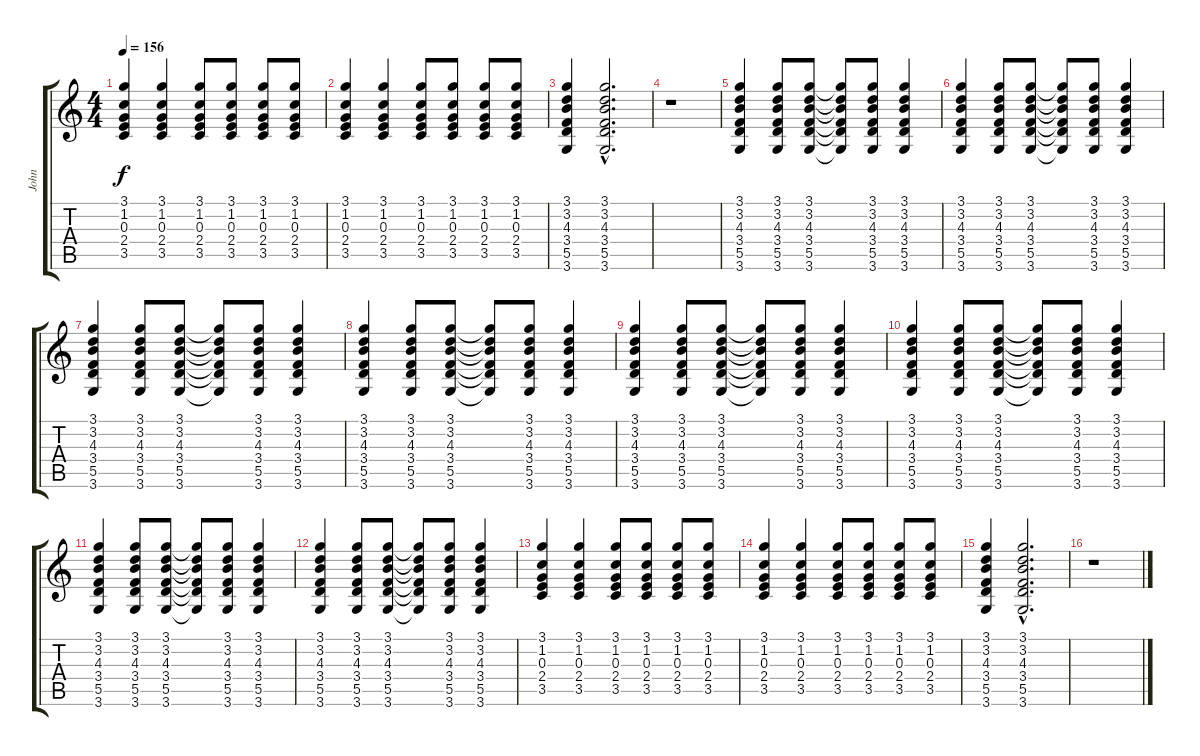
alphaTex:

\track ("John" "John") {instrument overdrivenguitar}
\staff {score tabs}
\tuning (E4 B3 G3 D3 A2 E2) {hide}
\ts (4 4)
\tempo 156
\clef g2
\ks c
(3.1 1.2 0.3 2.4 3.5).4{dy f} (3.1 1.2 0.3 2.4 3.5).4 (3.1 1.2 0.3 2.4 3.5).8 (3.1 1.2 0.3 2.4 3.5).8 (3.1 1.2 0.3 2.4 3.5).8 (3.1 1.2 0.3 2.4 3.5).8 |
(3.1 1.2 0.3 2.4 3.5).4 (3.1 1.2 0.3 2.4 3.5).4 (3.1 1.2 0.3 2.4 3.5).8 (3.1 1.2 0.3 2.4 3.5).8 (3.1 1.2 0.3 2.4 3.5).8 (3.1 1.2 0.3 2.4 3.5).8 |
(3.1 3.2 4.3 3.4 5.5 3.6).4 (3.1{hac} 3.2{hac} 4.3{hac} 3.4{hac} 5.5{hac} 3.6{hac}).2{d} |
r.1 |
(3.1 3.2 4.3 3.4 5.5 3.6).4 (3.1 3.2 4.3 3.4 5.5 3.6).8 (3.1 3.2 4.3 3.4 5.5 3.6).8 (3.1{t} 3.2{t} 4.3{t} 3.4{t} 5.5{t} 3.6{t}).8 (3.1 3.2 4.3 3.4 5.5 3.6).8 (3.1 3.2 4.3 3.4 5.5 3.6).4 |
(3.1 3.2 4.3 3.4 5.5 3.6).4 (3.1 3.2 4.3 3.4 5.5 3.6).8 (3.1 3.2 4.3 3.4 5.5 3.6).8 (3.1{t} 3.2{t} 4.3{t} 3.4{t} 5.5{t} 3.6{t}).8 (3.1 3.2 4.3 3.4 5.5 3.6).8 (3.1 3.2 4.3 3.4 5.5 3.6).4 |
(3.1 3.2 4.3 3.4 5.5 3.6).4 (3.1 3.2 4.3 3.4 5.5 3.6).8 (3.1 3.2 4.3 3.4 5.5 3.6).8 (3.1{t} 3.2{t} 4.3{t} 3.4{t} 5.5{t} 3.6{t}).8 (3.1 3.2 4.3 3.4 5.5 3.6).8 (3.1 3.2 4.3 3.4 5.5 3.6).4 |
(3.1 3.2 4.3 3.4 5.5 3.6).4 (3.1 3.2 4.3 3.4 5.5 3.6).8 (3.1 3.2 4.3 3.4 5.5 3.6).8 (3.1{t} 3.2{t} 4.3{t} 3.4{t} 5.5{t} 3.6{t}).8 (3.1 3.2 4.3 3.4 5.5 3.6).8 (3.1 3.2 4.3 3.4 5.5 3.6).4 |
(3.1 3.2 4.3 3.4 5.5 3.6).4 (3.1 3.2 4.3 3.4 5.5 3.6).8 (3.1 3.2 4.3 3.4 5.5 3.6).8 (3.1{t} 3.2{t} 4.3{t} 3.4{t} 5.5{t} 3.6{t}).8 (3.1 3.2 4.3 3.4 5.5 3.6).8 (3.1 3.2 4.3 3.4 5.5 3.6).4 |
(3.1 3.2 4.3 3.4 5.5 3.6).4 (3.1 3.2 4.3 3.4 5.5 3.6).8 (3.1 3.2 4.3 3.4 5.5 3.6).8 (3.1{t} 3.2{t} 4.3{t} 3.4{t} 5.5{t} 3.6{t}).8 (3.1 3.2 4.3 3.4 5.5 3.6).8 (3.1 3.2 4.3 3.4 5.5 3.6).4 |
(3.1 3.2 4.3 3.4 5.5 3.6).4 (3.1 3.2 4.3 3.4 5.5 3.6).8 (3.1 3.2 4.3 3.4 5.5 3.6).8 (3.1{t} 3.2{t} 4.3{t} 3.4{t} 5.5{t} 3.6{t}).8 (3.1 3.2 4.3 3.4 5.5 3.6).8 (3.1 3.2 4.3 3.4 5.5 3.6).4 |
(3.1 3.2 4.3 3.4 5.5 3.6).4 (3.1 3.2 4.3 3.4 5.5 3.6).8 (3.1 3.2 4.3 3.4 5.5 3.6).8 (3.1{t} 3.2{t} 4.3{t} 3.4{t} 5.5{t} 3.6{t}).8 (3.1 3.2 4.3 3.4 5.5 3.6).8 (3.1 3.2 4.3 3.4 5.5 3.6).4 |
(3.1 1.2 0.3 2.4 3.5).4 (3.1 1.2 0.3 2.4 3.5).4 (3.1 1.2 0.3 2.4 3.5).8 (3.1 1.2 0.3 2.4 3.5).8 (3.1 1.2 0.3 2.4 3.5).8 (3.1 1.2 0.3 2.4 3.5).8 |
(3.1 1.2 0.3 2.4 3.5).4 (3.1 1.2 0.3 2.4 3.5).4 (3.1 1.2 0.3 2.4 3.5).8 (3.1 1.2 0.3 2.4 3.5).8 (3.1 1.2 0.3 2.4 3.5).8 (3.1 1.2 0.3 2.4 3.5).8 |
(3.1 3.2 4.3 3.4 5.5 3.6).4 (3.1{hac} 3.2{hac} 4.3{hac} 3.4{hac} 5.5{hac} 3.6{hac}).2{d} |
r.1
